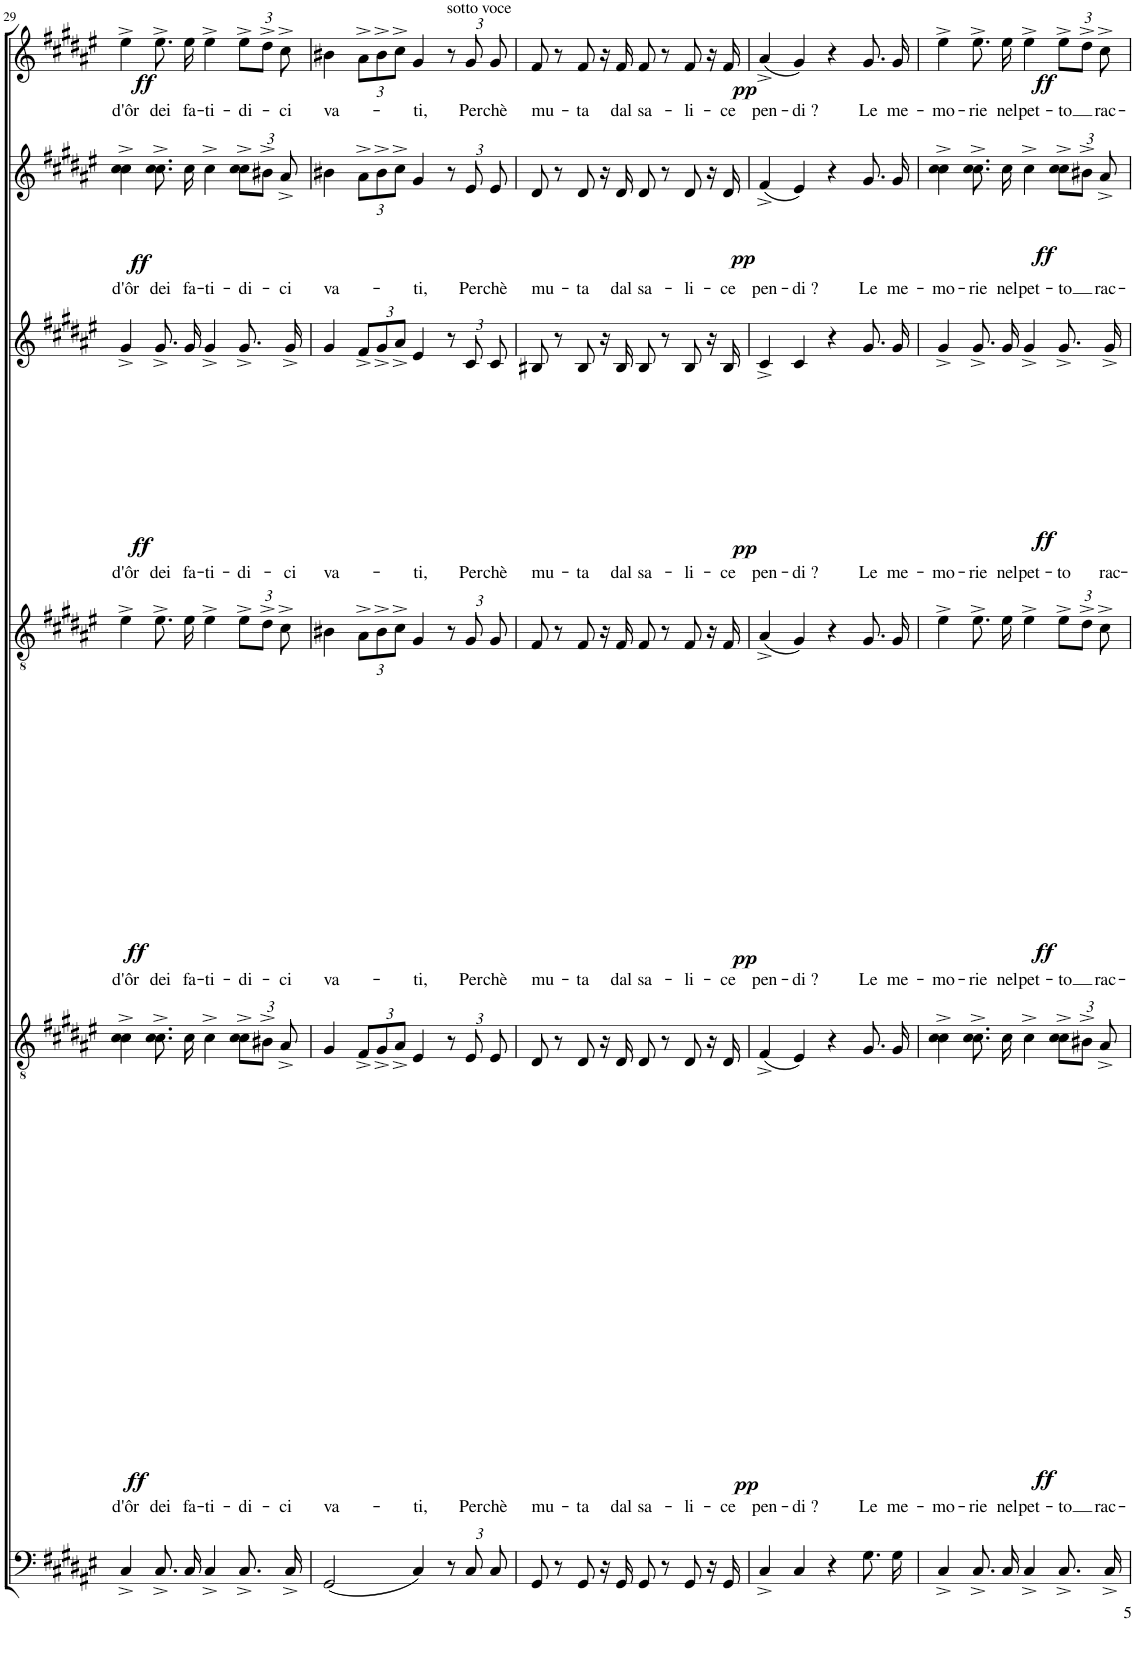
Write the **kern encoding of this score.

**kern	**text	**dynam	**kern	**text	**dynam	**kern	**text	**dynam	**kern	**text	**dynam	**kern	**text	**dynam	**kern	**text	**dynam
*part6	*part6	*part6	*part5	*part5	*part5	*part4	*part4	*part4	*part3	*part3	*part3	*part2	*part2	*part2	*part1	*part1	*part1
*staff6	*staff6	*staff6	*staff5	*staff5	*staff5	*staff4	*staff4	*staff4	*staff3	*staff3	*staff3	*staff2	*staff2	*staff2	*staff1	*staff1	*staff1
*I"B	*	*	*I"TII	*	*	*I"TI	*	*	*I"A	*	*	*I"SII	*	*	*I"SI	*	*
!!LO:PB:g=z
*clefF4	*	*	*clefGv2	*	*	*clefGv2	*	*	*clefG2	*	*	*clefG2	*	*	*clefG2	*	*
*k[f#c#g#d#a#e#]	*	*	*k[f#c#g#d#a#e#]	*	*	*k[f#c#g#d#a#e#]	*	*	*k[f#c#g#d#a#e#]	*	*	*k[f#c#g#d#a#e#]	*	*	*k[f#c#g#d#a#e#]	*	*
*M4/4	*	*	*M4/4	*	*	*M4/4	*	*	*M4/4	*	*	*M4/4	*	*	*M4/4	*	*
*met(c)	*	*	*met(c)	*	*	*met(c)	*	*	*met(c)	*	*	*met(c)	*	*	*met(c)	*	*
=29	=29	=29	=29	=29	=29	=29	=29	=29	=29	=29	=29	=29	=29	=29	=29	=29	=29
!	!LO:LY:b	!LO:DY:b	!	!LO:LY:b	!LO:DY:b	!	!LO:LY:b	!LO:DY:b	!	!LO:LY:b	!LO:DY:b	!	!LO:LY:b	!LO:DY:b	!	!LO:LY:b	!LO:DY:b
4C#^/	d'ôr	ff	4c#\^ 4c#\^ 4c#\^	d'ôr	ff	4e#^\	d'ôr	ff	4g#^/	d'ôr	ff	4cc#\^ 4cc#\^ 4cc#\^	d'ôr	ff	4ee#^\	d'ôr	ff
!	!LO:LY:b	!	!	!LO:LY:b	!	!	!LO:LY:b	!	!	!LO:LY:b	!	!	!LO:LY:b	!	!	!LO:LY:b	!
8.C#^/L	dei	.	8.c#\^ 8.c#\^	dei	.	8.e#^\	dei	.	8.g#^/	dei	.	8.cc#\^ 8.cc#\^	dei	.	8.ee#^\	dei	.
!	!LO:LY:b	!	!	!LO:LY:b	!	!	!LO:LY:b	!	!	!LO:LY:b	!	!	!LO:LY:b	!	!	!LO:LY:b	!
16C#/Jk	fa-	.	16c#\	fa-	.	16e#\	fa-	.	16g#/	fa-	.	16cc#\	fa-	.	16ee#\	fa-	.
!	!LO:LY:b	!	!	!LO:LY:b	!	!	!LO:LY:b	!	!	!LO:LY:b	!	!	!LO:LY:b	!	!	!LO:LY:b	!
4C#^/	-ti-	.	4c#^\	-ti-	.	4e#^\	-ti-	.	4g#^/	-ti-	.	4cc#^\	-ti-	.	4ee#^\	-ti-	.
!	!LO:LY:b	!	!	!	!	!	!	!	!	!	!	!	!	!	!	!	!
*	*	*	*Xbrackettup	*	*	*	*	*	*	*	*	*	*	*	*	*	*
!	!	!	!	!LO:LY:b	!	!	!	!	!	!	!	!	!	!	!	!	!
*	*	*	*	*	*	*Xbrackettup	*	*	*	*	*	*	*	*	*	*	*
!	!	!	!	!	!	!	!LO:LY:b	!	!	!LO:LY:b	!	!	!	!	!	!	!
*	*	*	*	*	*	*	*	*	*	*	*	*Xbrackettup	*	*	*	*	*
!	!	!	!	!	!	!	!	!	!	!	!	!	!LO:LY:b	!	!	!	!
*	*	*	*	*	*	*	*	*	*	*	*	*	*	*	*Xbrackettup	*	*
!	!	!	!	!	!	!	!	!	!	!	!	!	!	!	!	!LO:LY:b	!
8.C#^/L	-di-	.	12c#\^ 12c#\^L	-di-	.	12e#^\L	-di-	.	8.g#^/	-di-	.	12cc#\^ 12cc#\^L	-di-	.	12ee#^\L	-di-	.
.	.	.	12B#X^\J	.	.	12d#^\J	.	.	.	.	.	12b#X^\J	.	.	12dd#^\J	.	.
!	!	!	!	!LO:LY:b	!	!	!LO:LY:b	!	!	!	!	!	!LO:LY:b	!	!	!LO:LY:b	!
.	.	.	12A#^/	-ci	.	12c#^\	-ci	.	.	.	.	12a#^/	-ci	.	12cc#^\	-ci	.
!	!LO:LY:b	!	!	!	!	!	!	!	!	!LO:LY:b	!	!	!	!	!	!	!
16C#^/Jk	-ci	.	.	.	.	.	.	.	16g#^/	-ci	.	.	.	.	.	.	.
=30	=30	=30	=30	=30	=30	=30	=30	=30	=30	=30	=30	=30	=30	=30	=30	=30	=30
!	!LO:LY:b	!	!	!LO:LY:b	!	!	!LO:LY:b	!	!	!LO:LY:b	!	!	!LO:LY:b	!	!	!LO:LY:b	!
(2GG#/	va-	.	4G#/	va-	.	4B#X\	va-	.	4g#/	va-	.	4b#X\	va-	.	4b#X\	va-	.
*	*	*	*	*	*	*	*	*	*Xbrackettup	*	*	*	*	*	*	*	*
.	.	.	12F#^/L	.	.	12A#^\L	.	.	12f#^/L	.	.	12a#^\L	.	.	12a#^\L	.	.
.	.	.	12G#^/	.	.	12B#^\	.	.	12g#^/	.	.	12b#^\	.	.	12b#^\	.	.
.	.	.	12A#^/J	.	.	12c#^\J	.	.	12a#^/J	.	.	12cc#^\J	.	.	12cc#^\J	.	.
!	!LO:LY:b	!	!	!LO:LY:b	!	!	!LO:LY:b	!	!	!LO:LY:b	!	!	!LO:LY:b	!	!	!LO:LY:b	!
4C#/)	-ti,	.	4E#/	-ti,	.	4G#/	-ti,	.	4e#/	-ti,	.	4g#/	-ti,	.	4g#/	-ti,	.
*Xbrackettup	*	*	*	*	*	*	*	*	*	*	*	*	*	*	*	*	*
!	!	!	!	!	!	!	!	!	!	!	!	!	!	!	!LO:TX:a:t=sotto voce	!	!
!	!	!LO:DY:b	!	!	!LO:DY:b	!	!	!LO:DY:b	!	!	!LO:DY:b	!	!	!LO:DY:b	!	!	!LO:DY:b
12r	.	pp	12r	.	pp	12r	.	pp	12r	.	pp	12r	.	pp	12r	.	pp
!	!LO:LY:b	!	!	!LO:LY:b	!	!	!LO:LY:b	!	!	!LO:LY:b	!	!	!LO:LY:b	!	!	!LO:LY:b	!
12C#/L	Per-	.	12E#/	Per-	.	12G#/	Per-	.	12c#/	Per-	.	12e#/	Per-	.	12g#/	Per-	.
!	!LO:LY:b	!	!	!LO:LY:b	!	!	!LO:LY:b	!	!	!LO:LY:b	!	!	!LO:LY:b	!	!	!LO:LY:b	!
12C#/J	-chè	.	12E#/	-chè	.	12G#/	-chè	.	12c#/	-chè	.	12e#/	-chè	.	12g#/	-chè	.
=31	=31	=31	=31	=31	=31	=31	=31	=31	=31	=31	=31	=31	=31	=31	=31	=31	=31
!	!LO:LY:b	!	!	!LO:LY:b	!	!	!LO:LY:b	!	!	!LO:LY:b	!	!	!LO:LY:b	!	!	!LO:LY:b	!
8GG#/	mu-	.	8D#/	mu-	.	8F#/	mu-	.	8B#X/	mu-	.	8d#/	mu-	.	8f#/	mu-	.
8r	.	.	8r	.	.	8r	.	.	8r	.	.	8r	.	.	8r	.	.
!	!LO:LY:b	!	!	!LO:LY:b	!	!	!LO:LY:b	!	!	!LO:LY:b	!	!	!LO:LY:b	!	!	!LO:LY:b	!
8GG#/	-ta	.	8D#/	-ta	.	8F#/	-ta	.	8B#/	-ta	.	8d#/	-ta	.	8f#/	-ta	.
16r	.	.	16r	.	.	16r	.	.	16r	.	.	16r	.	.	16r	.	.
!	!LO:LY:b	!	!	!LO:LY:b	!	!	!LO:LY:b	!	!	!LO:LY:b	!	!	!LO:LY:b	!	!	!LO:LY:b	!
16GG#/	dal	.	16D#/	dal	.	16F#/	dal	.	16B#/	dal	.	16d#/	dal	.	16f#/	dal	.
!	!LO:LY:b	!	!	!LO:LY:b	!	!	!LO:LY:b	!	!	!LO:LY:b	!	!	!LO:LY:b	!	!	!LO:LY:b	!
8GG#/	sa-	.	8D#/	sa-	.	8F#/	sa-	.	8B#/	sa-	.	8d#/	sa-	.	8f#/	sa-	.
8r	.	.	8r	.	.	8r	.	.	8r	.	.	8r	.	.	8r	.	.
!	!LO:LY:b	!	!	!LO:LY:b	!	!	!LO:LY:b	!	!	!LO:LY:b	!	!	!LO:LY:b	!	!	!LO:LY:b	!
8GG#/	-li-	.	8D#/	-li-	.	8F#/	-li-	.	8B#/	-li-	.	8d#/	-li-	.	8f#/	-li-	.
16r	.	.	16r	.	.	16r	.	.	16r	.	.	16r	.	.	16r	.	.
!	!LO:LY:b	!	!	!LO:LY:b	!	!	!LO:LY:b	!	!	!LO:LY:b	!	!	!LO:LY:b	!	!	!LO:LY:b	!
16GG#/	-ce	.	16D#/	-ce	.	16F#/	-ce	.	16B#/	-ce	.	16d#/	-ce	.	16f#/	-ce	.
=32	=32	=32	=32	=32	=32	=32	=32	=32	=32	=32	=32	=32	=32	=32	=32	=32	=32
!	!LO:LY:b	!	!	!LO:LY:b	!	!	!LO:LY:b	!	!	!LO:LY:b	!	!	!LO:LY:b	!	!	!LO:LY:b	!
4C#^/	pen-	.	(4F#^/	pen-	.	(4A#^/	pen-	.	4c#^/	pen-	.	(4f#^/	pen-	.	(4a#^/	pen-	.
!	!LO:LY:b	!	!	!LO:LY:b	!	!	!LO:LY:b	!	!	!LO:LY:b	!	!	!LO:LY:b	!	!	!LO:LY:b	!
4C#/	-di ?	.	4E#/)	-di ?	.	4G#/)	-di ?	.	4c#/	-di ?	.	4e#/)	-di ?	.	4g#/)	-di ?	.
4r	.	.	4r	.	.	4r	.	.	4r	.	.	4r	.	.	4r	.	.
!	!LO:LY:b	!	!	!LO:LY:b	!	!	!LO:LY:b	!	!	!LO:LY:b	!	!	!LO:LY:b	!	!	!LO:LY:b	!
8.G#\L	Le	.	8.G#/	Le	.	8.G#/	Le	.	8.g#/	Le	.	8.g#/	Le	.	8.g#/	Le	.
!	!LO:LY:b	!	!	!LO:LY:b	!	!	!LO:LY:b	!	!	!LO:LY:b	!	!	!LO:LY:b	!	!	!LO:LY:b	!
16G#\Jk	me-	.	16G#/	me-	.	16G#/	me-	.	16g#/	me-	.	16g#/	me-	.	16g#/	me-	.
=33	=33	=33	=33	=33	=33	=33	=33	=33	=33	=33	=33	=33	=33	=33	=33	=33	=33
!	!LO:LY:b	!LO:DY:b	!	!LO:LY:b	!LO:DY:b	!	!LO:LY:b	!LO:DY:b	!	!LO:LY:b	!LO:DY:b	!	!LO:LY:b	!LO:DY:b	!	!LO:LY:b	!LO:DY:b
4C#^/	-mo-	ff	4c#\^ 4c#\^ 4c#\^	-mo-	ff	4e#^\	-mo-	ff	4g#^/	-mo-	ff	4cc#\^ 4cc#\^ 4cc#\^	-mo-	ff	4ee#^\	-mo-	ff
!	!LO:LY:b	!	!	!LO:LY:b	!	!	!LO:LY:b	!	!	!LO:LY:b	!	!	!LO:LY:b	!	!	!LO:LY:b	!
8.C#^/L	-rie	.	8.c#\^ 8.c#\^	-rie	.	8.e#^\	-rie	.	8.g#^/	-rie	.	8.cc#\^ 8.cc#\^	-rie	.	8.ee#^\	-rie	.
!	!LO:LY:b	!	!	!LO:LY:b	!	!	!LO:LY:b	!	!	!LO:LY:b	!	!	!LO:LY:b	!	!	!LO:LY:b	!
16C#/Jk	nel	.	16c#\	nel	.	16e#\	nel	.	16g#/	nel	.	16cc#\	nel	.	16ee#\	nel	.
!	!LO:LY:b	!	!	!LO:LY:b	!	!	!LO:LY:b	!	!	!LO:LY:b	!	!	!LO:LY:b	!	!	!LO:LY:b	!
4C#^/	pet-	.	4c#^\	pet-	.	4e#^\	pet-	.	4g#^/	pet-	.	4cc#^\	pet-	.	4ee#^\	pet-	.
!	!LO:LY:b	!	!	!LO:LY:b	!	!	!LO:LY:b	!	!	!LO:LY:b	!	!	!LO:LY:b	!	!	!LO:LY:b	!
8.C#^/L	-to	.	12c#\^ 12c#\^L	-to	.	12e#^\L	-to	.	8.g#^/	-to	.	12cc#\^ 12cc#\^L	-to	.	12ee#^\L	-to	.
.	.	.	12B#X^\J	.	.	12d#^\J	.	.	.	.	.	12b#X^\J	.	.	12dd#^\J	.	.
!	!	!	!	!LO:LY:b	!	!	!LO:LY:b	!	!	!	!	!	!LO:LY:b	!	!	!LO:LY:b	!
.	.	.	12A#^/	rac-	.	12c#^\	rac-	.	.	.	.	12a#^/	rac-	.	12cc#^\	rac-	.
!	!LO:LY:b	!	!	!	!	!	!	!	!	!LO:LY:b	!	!	!	!	!	!	!
16C#^/Jk	rac-	.	.	.	.	.	.	.	16g#^/	rac-	.	.	.	.	.	.	.
=	=	=	=	=	=	=	=	=	=	=	=	=	=	=	=	=	=
*-	*-	*-	*-	*-	*-	*-	*-	*-	*-	*-	*-	*-	*-	*-	*-	*-	*-
